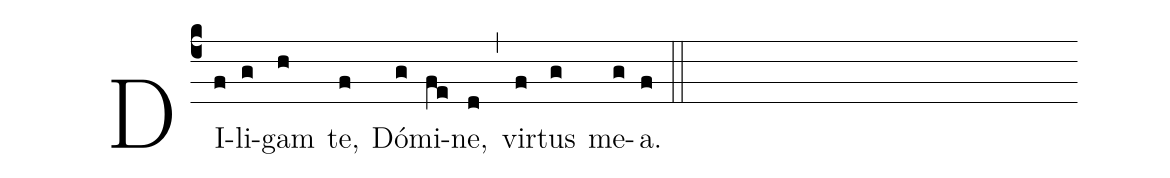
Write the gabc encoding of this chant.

%%
(c4)
DI(f)li(g)gam(h) te,(f) Dó(g)mi(fe)ne,(d) (,)
vir(f)tus(g) me(g)a.(f) (::)
